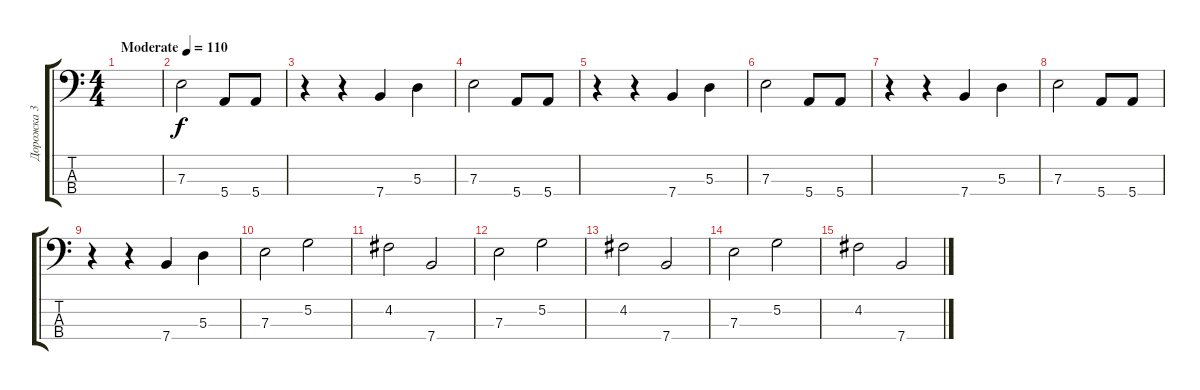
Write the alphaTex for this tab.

\track ("Дорожка 3" "Дорожка 3") {instrument electricbassfinger}
\staff {score tabs}
\tuning (G2 D2 A1 E1) {hide}
\ts (4 4)
\tempo (110 "Moderate")
\clef f4
\ks c
|
7.3.2 5.4.8 5.4.8 |
r.4 r.4 7.4.4 5.3.4 |
7.3.2 5.4.8 5.4.8 |
r.4 r.4 7.4.4 5.3.4 |
7.3.2 5.4.8 5.4.8 |
r.4 r.4 7.4.4 5.3.4 |
7.3.2 5.4.8 5.4.8 |
r.4 r.4 7.4.4 5.3.4 |
7.3.2 5.2.2 |
4.2.2 7.4.2 |
7.3.2 5.2.2 |
4.2.2 7.4.2 |
7.3.2 5.2.2 |
4.2.2 7.4.2
